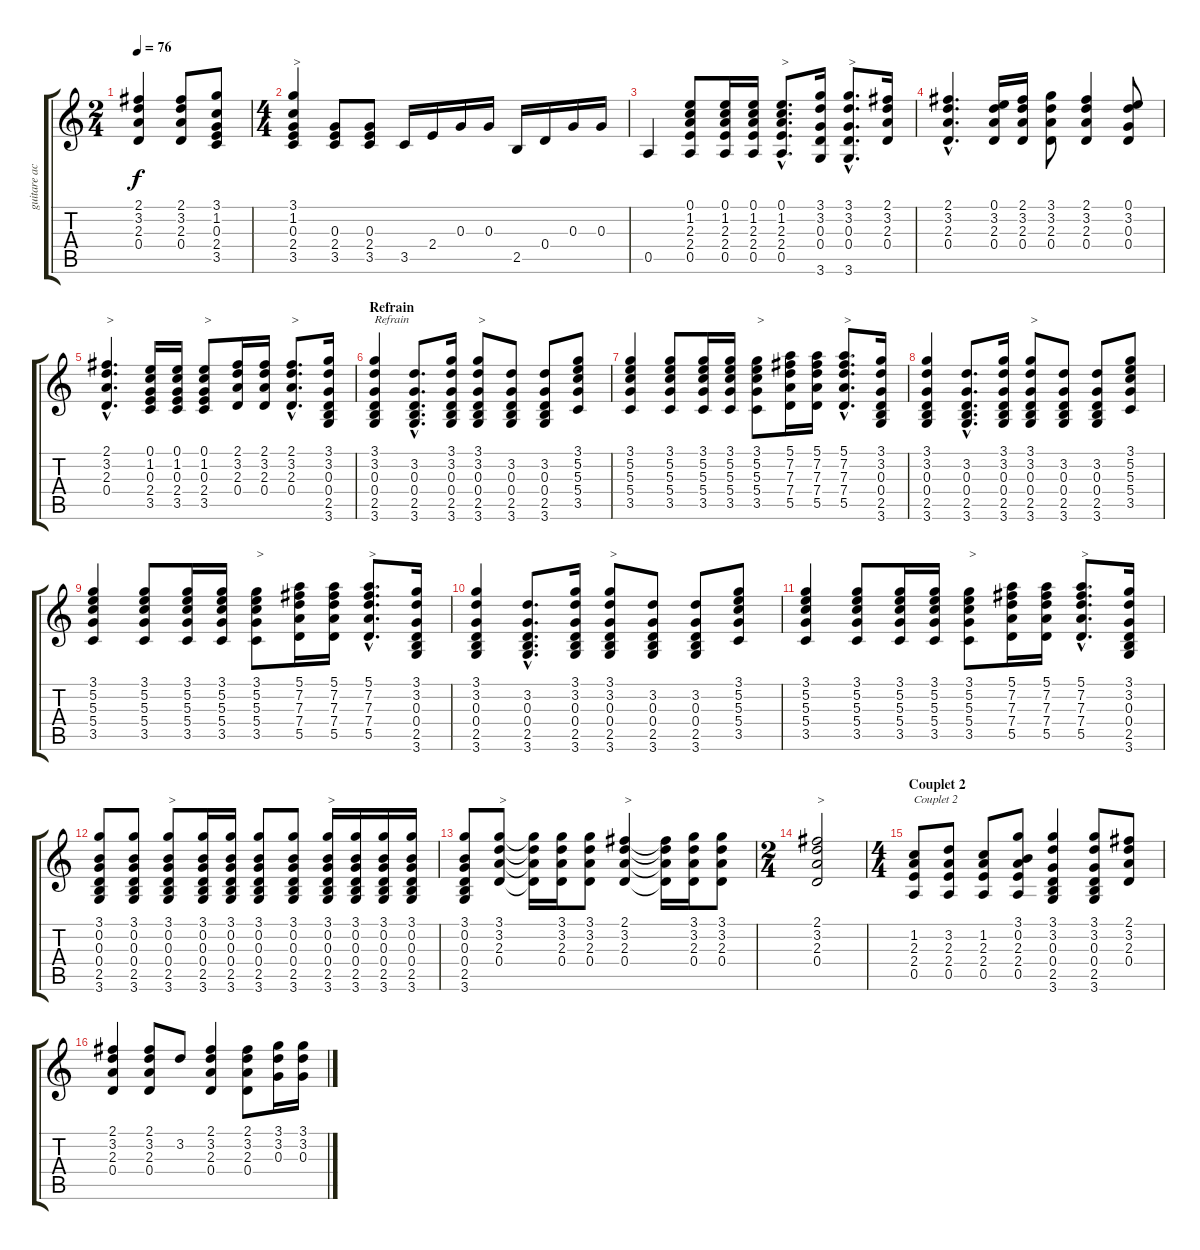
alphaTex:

\track ("guitare acoustique (12 cordes)" "guitare ac") {instrument acousticguitarsteel}
\staff {score tabs}
\tuning (E4 B3 G3 D3 A2 E2) {hide}
\ts (2 4)
\tempo 76
\clef g2
\ks c
(2.1 3.2 2.3 0.4).4{dy f} (2.1 3.2 2.3 0.4).8 (3.1 1.2 0.3 2.4 3.5).8 |
\ts (4 4)
(3.1 1.2 0.3 2.4 3.5).4{txt ">" volume 9} (0.3 2.4 3.5).8{volume 6} (0.3 2.4 3.5).8 3.5.16 2.4.16 0.3.16 0.3.16 2.5.16 0.4.16 0.3.16 0.3.16 |
0.5.4 (0.1 1.2 2.3 2.4 0.5).8 (0.1 1.2 2.3 2.4 0.5).16 (0.1 1.2 2.3 2.4 0.5).16 (0.1{hac} 1.2{hac} 2.3{hac} 2.4{hac} 0.5{hac}).8{d txt ">" volume 9} (3.1 3.2 0.3 0.4 3.6).16{volume 6} (3.1{hac} 3.2{hac} 0.3{hac} 0.4{hac} 3.6{hac}).8{d txt ">" volume 9} (2.1 3.2 2.3 0.4).16{volume 6} |
(2.1{hac} 3.2{hac} 2.3{hac} 0.4{hac}).4{d} (0.1 3.2 2.3 0.4).16 (2.1 3.2 2.3 0.4).16 (3.1 3.2 2.3 0.4).8 (2.1 3.2 2.3 0.4).4 (0.1 3.2 0.3 0.4).8 |
(2.1{hac} 3.2{hac} 2.3{hac} 0.4{hac}).4{d txt ">" volume 9} (0.1 1.2 0.3 2.4 3.5).16 (0.1 1.2 0.3 2.4 3.5).16 (0.1 1.2 0.3 2.4 3.5).8{txt ">" volume 9} (2.1 3.2 2.3 0.4).16{volume 6} (2.1 3.2 2.3 0.4).16 (2.1{hac} 3.2{hac} 2.3{hac} 0.4{hac}).8{d txt ">" volume 9} (3.1 3.2 0.3 0.4 2.5 3.6).16{volume 6} |
\section ("" "Refrain")
(3.1 3.2 0.3 0.4 2.5 3.6).4{txt "Refrain"} (3.2{hac} 0.3{hac} 0.4{hac} 2.5{hac} 3.6{hac}).8{d} (3.1 3.2 0.3 0.4 2.5 3.6).16 (3.1 3.2 0.3 0.4 2.5 3.6).8{txt ">" volume 9} (3.2 0.3 0.4 2.5 3.6).8{volume 6} (3.2 0.3 0.4 2.5 3.6).8 (3.1 5.2 5.3 5.4 3.5).8 |
(3.1 5.2 5.3 5.4 3.5).4 (3.1 5.2 5.3 5.4 3.5).8 (3.1 5.2 5.3 5.4 3.5).16 (3.1 5.2 5.3 5.4 3.5).16 (3.1 5.2 5.3 5.4 3.5).8{txt ">" volume 9} (5.1 7.2 7.3 7.4 5.5).16{volume 6} (5.1 7.2 7.3 7.4 5.5).16 (5.1{hac} 7.2{hac} 7.3{hac} 7.4{hac} 5.5{hac}).8{d txt ">" volume 9} (3.1 3.2 0.3 0.4 2.5 3.6).16 |
(3.1 3.2 0.3 0.4 2.5 3.6).4 (3.2{hac} 0.3{hac} 0.4{hac} 2.5{hac} 3.6{hac}).8{d} (3.1 3.2 0.3 0.4 2.5 3.6).16 (3.1 3.2 0.3 0.4 2.5 3.6).8{txt ">" volume 9} (3.2 0.3 0.4 2.5 3.6).8{volume 6} (3.2 0.3 0.4 2.5 3.6).8 (3.1 5.2 5.3 5.4 3.5).8 |
(3.1 5.2 5.3 5.4 3.5).4 (3.1 5.2 5.3 5.4 3.5).8 (3.1 5.2 5.3 5.4 3.5).16 (3.1 5.2 5.3 5.4 3.5).16 (3.1 5.2 5.3 5.4 3.5).8{txt ">" volume 9} (5.1 7.2 7.3 7.4 5.5).16{volume 6} (5.1 7.2 7.3 7.4 5.5).16 (5.1{hac} 7.2{hac} 7.3{hac} 7.4{hac} 5.5{hac}).8{d txt ">" volume 9} (3.1 3.2 0.3 0.4 2.5 3.6).16 |
(3.1 3.2 0.3 0.4 2.5 3.6).4 (3.2{hac} 0.3{hac} 0.4{hac} 2.5{hac} 3.6{hac}).8{d} (3.1 3.2 0.3 0.4 2.5 3.6).16 (3.1 3.2 0.3 0.4 2.5 3.6).8{txt ">" volume 9} (3.2 0.3 0.4 2.5 3.6).8{volume 6} (3.2 0.3 0.4 2.5 3.6).8 (3.1 5.2 5.3 5.4 3.5).8 |
(3.1 5.2 5.3 5.4 3.5).4 (3.1 5.2 5.3 5.4 3.5).8 (3.1 5.2 5.3 5.4 3.5).16 (3.1 5.2 5.3 5.4 3.5).16 (3.1 5.2 5.3 5.4 3.5).8{txt ">" volume 9} (5.1 7.2 7.3 7.4 5.5).16{volume 6} (5.1 7.2 7.3 7.4 5.5).16 (5.1{hac} 7.2{hac} 7.3{hac} 7.4{hac} 5.5{hac}).8{d txt ">" volume 9} (3.1 3.2 0.3 0.4 2.5 3.6).16{volume 6} |
(3.1 0.2 0.3 0.4 2.5 3.6).8 (3.1 0.2 0.3 0.4 2.5 3.6).8 (3.1 0.2 0.3 0.4 2.5 3.6).8{txt ">" volume 9} (3.1 0.2 0.3 0.4 2.5 3.6).16{volume 6} (3.1 0.2 0.3 0.4 2.5 3.6).16 (3.1 0.2 0.3 0.4 2.5 3.6).8 (3.1 0.2 0.3 0.4 2.5 3.6).8 (3.1 0.2 0.3 0.4 2.5 3.6).16{txt ">" volume 9} (3.1 0.2 0.3 0.4 2.5 3.6).16{volume 6} (3.1 0.2 0.3 0.4 2.5 3.6).16 (3.1 0.2 0.3 0.4 2.5 3.6).16 |
(3.1 0.2 0.3 0.4 2.5 3.6).8 (3.1 3.2 2.3 0.4).8{txt ">" volume 9} (3.1{t} 3.2{t} 2.3{t} 0.4{t}).16 (3.1 3.2 2.3 0.4).16{volume 6} (3.1 3.2 2.3 0.4).8 (2.1 3.2 2.3 0.4).4{txt ">" volume 9} (2.1{t} 3.2{t} 2.3{t} 0.4{t}).16 (3.1 3.2 2.3 0.4).16{volume 6} (3.1 3.2 2.3 0.4).8 |
\ts (2 4)
(2.1 3.2 2.3 0.4).2{txt ">" volume 9} |
\ts (4 4)
\section ("" "Couplet 2")
(1.2 2.3 2.4 0.5).8{txt "Couplet 2" volume 6} (3.2 2.3 2.4 0.5).8 (1.2 2.3 2.4 0.5).8 (3.1 0.2 2.3 2.4 0.5).8 (3.1 3.2 0.3 0.4 2.5 3.6).4 (3.1 3.2 0.3 0.4 2.5 3.6).8 (2.1 3.2 2.3 0.4).8 |
(2.1 3.2 2.3 0.4).4 (2.1 3.2 2.3 0.4).8 3.2.8 (2.1 3.2 2.3 0.4).4 (2.1 3.2 2.3 0.4).8 (3.1 3.2 0.3).16 (3.1 3.2 0.3).16
